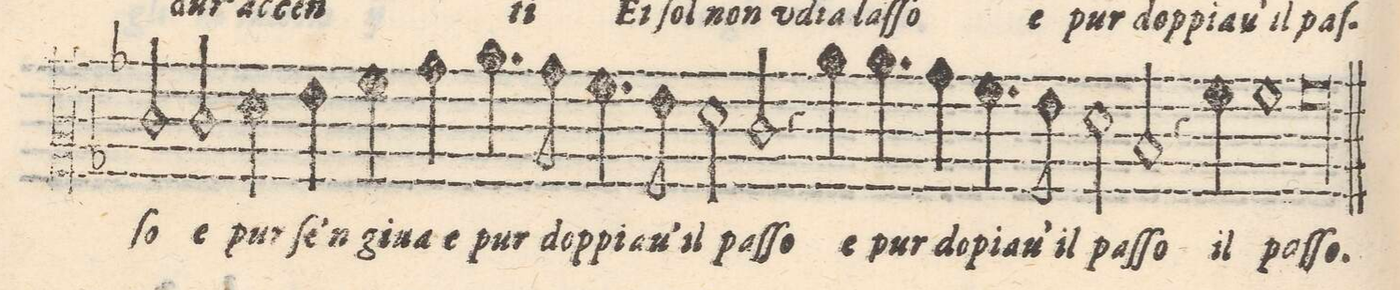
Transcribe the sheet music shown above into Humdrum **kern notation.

**kern	**text
*I"ALTO	*
*clefC2	*
*k[b-]	*
*met(C)	*
*M2/1	*
2e/	-ſo
2e/	e
=38-	=38-
4fny\	pur
4g\	ſe'n
4a\	gi-
4b-\	-ua e
4.cc\	pur
8b-\	dop-
4.a\	-pia-
8g\	-u'il
=39-	=39-
2f\	paſ-
2e/	-ſo
4r	.
4cc\	e
4.cc\	pur
8b-\	do-
=40-	=40-
4.a\	-pia-
8g\	-u'il
2f\	paſ-
2d/	-ſo
4r	.
4a\	il
=41-	=41-
1a	paſ-
00a	-ſo.
=42-	=42-
1ryy	.
==	==
*-	*-
